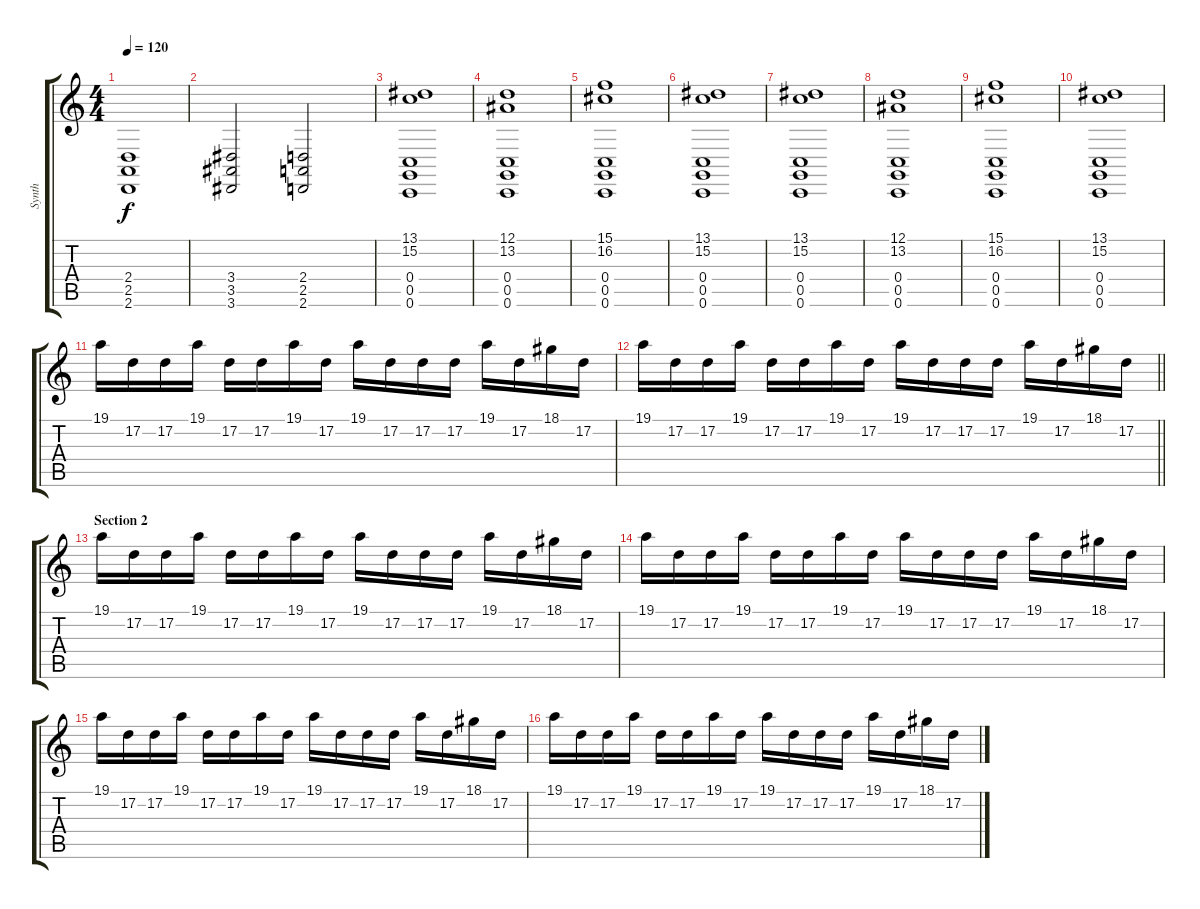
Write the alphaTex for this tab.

\track ("Synth" "Synth") {instrument stringensemble1}
\staff {score tabs}
\tuning (D4 A3 F3 C3 G2 C2) {hide}
\ts (4 4)
\tempo 120
\clef g2
\ks c
(2.4 2.5 2.6).1{dy f} |
(3.4 3.5 3.6).2 (2.4 2.5 2.6).2 |
(13.1 15.2 0.4 0.5 0.6).1 |
(12.1 13.2 0.4 0.5 0.6).1 |
(15.1 16.2 0.4 0.5 0.6).1 |
(13.1 15.2 0.4 0.5 0.6).1 |
(13.1 15.2 0.4 0.5 0.6).1 |
(12.1 13.2 0.4 0.5 0.6).1 |
(15.1 16.2 0.4 0.5 0.6).1 |
(13.1 15.2 0.4 0.5 0.6).1 |
19.1.16 17.2.16 17.2.16 19.1.16 17.2.16 17.2.16 19.1.16 17.2.16 19.1.16 17.2.16 17.2.16 17.2.16 19.1.16 17.2.16 18.1.16 17.2.16 |
\barLineRight lightlight
19.1.16 17.2.16 17.2.16 19.1.16 17.2.16 17.2.16 19.1.16 17.2.16 19.1.16 17.2.16 17.2.16 17.2.16 19.1.16 17.2.16 18.1.16 17.2.16 |
\section ("" "Section 2")
19.1.16 17.2.16 17.2.16 19.1.16 17.2.16 17.2.16 19.1.16 17.2.16 19.1.16 17.2.16 17.2.16 17.2.16 19.1.16 17.2.16 18.1.16 17.2.16 |
19.1.16 17.2.16 17.2.16 19.1.16 17.2.16 17.2.16 19.1.16 17.2.16 19.1.16 17.2.16 17.2.16 17.2.16 19.1.16 17.2.16 18.1.16 17.2.16 |
19.1.16 17.2.16 17.2.16 19.1.16 17.2.16 17.2.16 19.1.16 17.2.16 19.1.16 17.2.16 17.2.16 17.2.16 19.1.16 17.2.16 18.1.16 17.2.16 |
19.1.16 17.2.16 17.2.16 19.1.16 17.2.16 17.2.16 19.1.16 17.2.16 19.1.16 17.2.16 17.2.16 17.2.16 19.1.16 17.2.16 18.1.16 17.2.16
